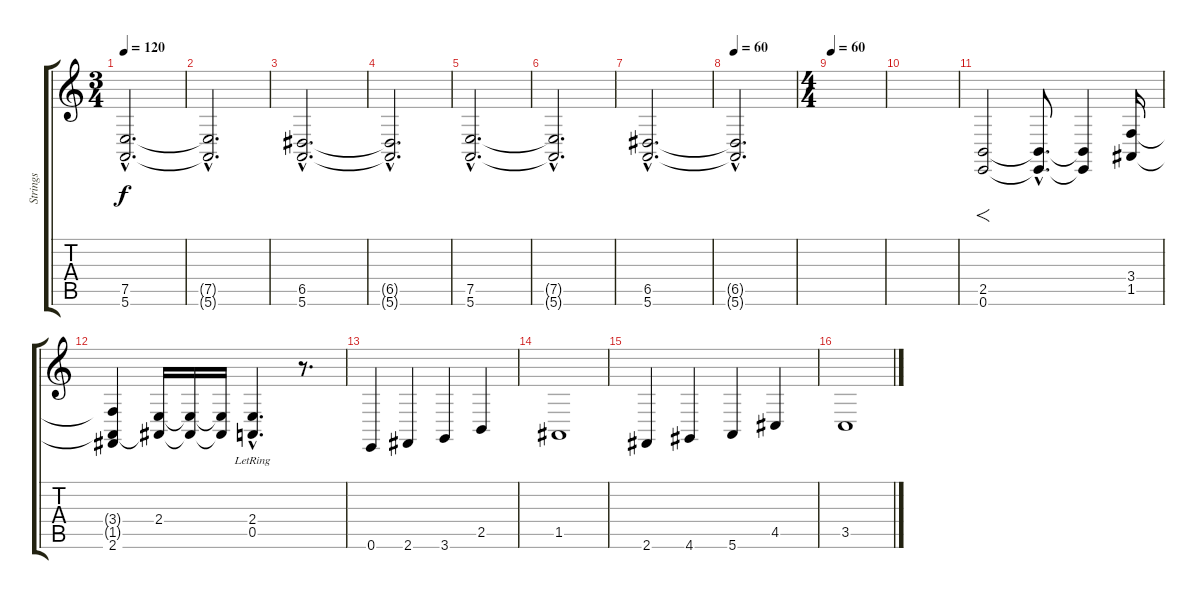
\track ("Strings" "Strings") {instrument stringensemble1}
\staff {score tabs}
\tuning (E4 B3 G3 D3 A2 E2) {hide}
\ts (3 4)
\tempo 120
\clef g2
\ks c
(7.5{hac} 5.6{hac}).2{d dy f} |
(7.5{hac t} 5.6{hac t}).2{d} |
(6.5{hac} 5.6{hac}).2{d} |
(6.5{hac t} 5.6{hac t}).2{d} |
(7.5{hac} 5.6{hac}).2{d} |
(7.5{hac t} 5.6{hac t}).2{d} |
(6.5{hac} 5.6{hac}).2{d} |
\tempo 60
(6.5{hac t} 5.6{hac t}).2{d} |
\ts (4 4)
\tempo 60
|
|
(2.5 0.6).2{f} (2.5{hac t} 0.6{hac t}).8{d} (2.5{t} 0.6{t}).4 (3.4 1.5).16 |
(3.4{t} 1.5{t} 2.6).4 (2.4 1.5{t}).16 (2.4{t} 1.5{t}).16 (2.4{t} 1.5{t}).16 (2.4{hac lr} 0.5{hac lr}).4{d} r.8{d} |
0.6.4{volume 16} 2.6.4 3.6.4 2.5.4 |
1.5.1 |
2.6.4 4.6.4 5.6.4 4.5.4 |
3.5.1
